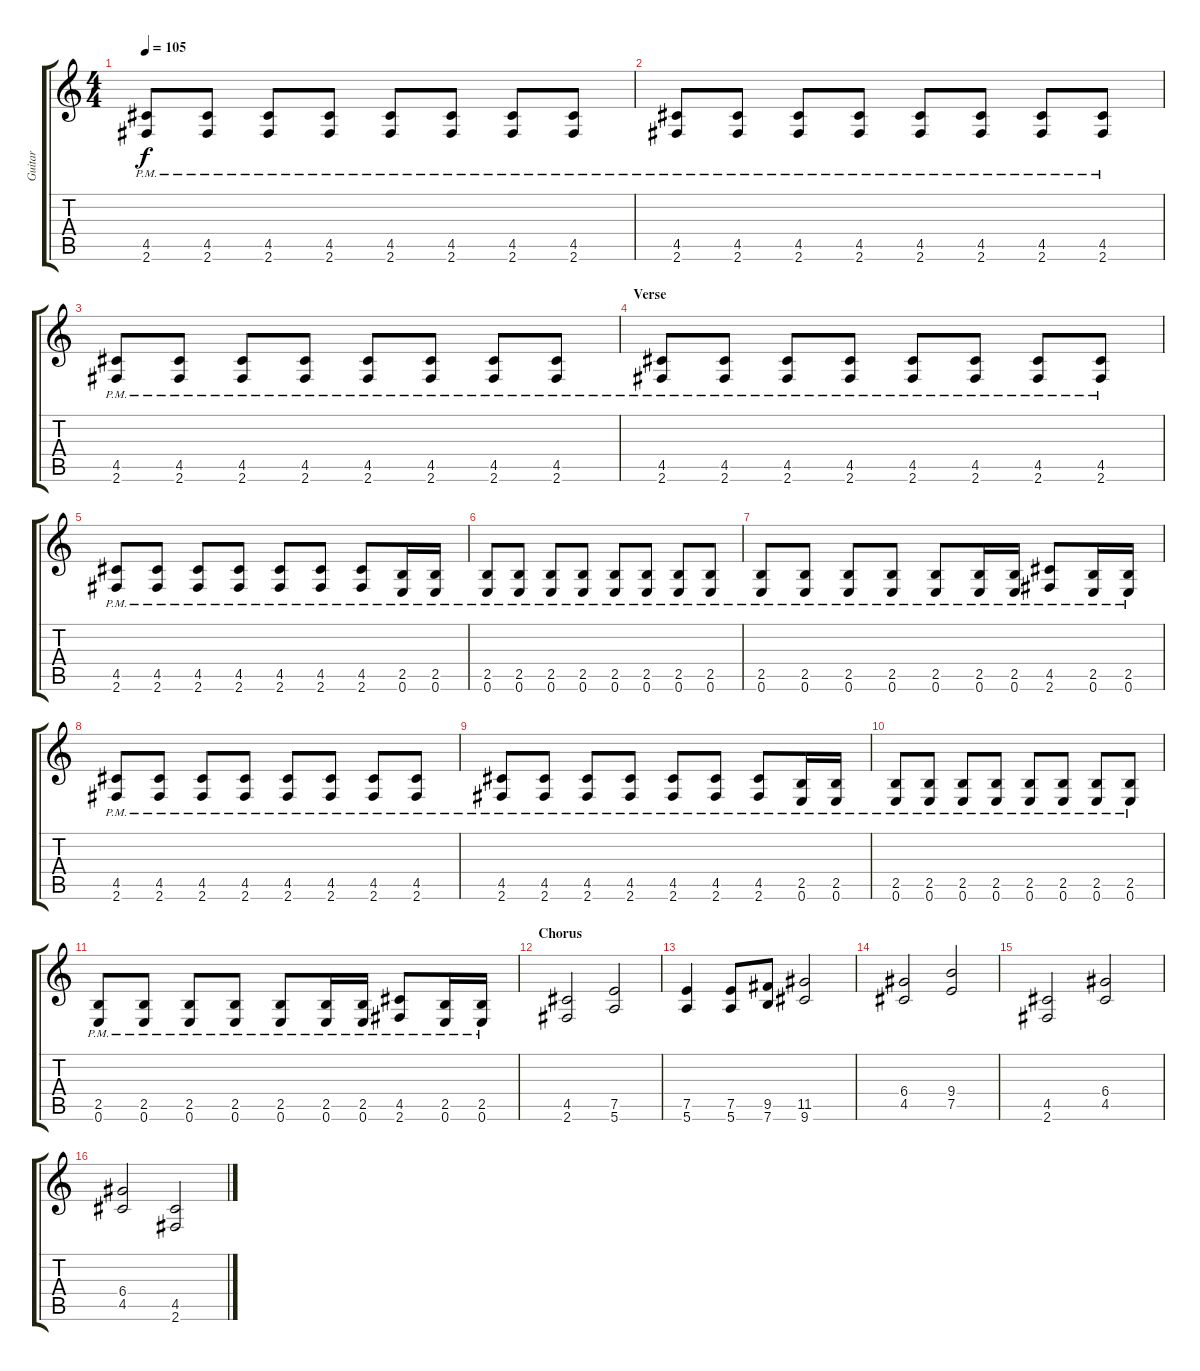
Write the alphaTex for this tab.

\track ("Guitar" "Guitar") {instrument overdrivenguitar}
\staff {score tabs}
\tuning (E4 B3 G3 D3 A2 E2) {hide}
\ts (4 4)
\tempo 105
\clef g2
\ks c
(4.5{pm} 2.6{pm}).8{dy f} (4.5{pm} 2.6{pm}).8 (4.5{pm} 2.6{pm}).8 (4.5{pm} 2.6{pm}).8 (4.5{pm} 2.6{pm}).8 (4.5{pm} 2.6{pm}).8 (4.5{pm} 2.6{pm}).8 (4.5{pm} 2.6{pm}).8 |
(4.5{pm} 2.6{pm}).8 (4.5{pm} 2.6{pm}).8 (4.5{pm} 2.6{pm}).8 (4.5{pm} 2.6{pm}).8 (4.5{pm} 2.6{pm}).8 (4.5{pm} 2.6{pm}).8 (4.5{pm} 2.6{pm}).8 (4.5{pm} 2.6{pm}).8 |
(4.5{pm} 2.6{pm}).8 (4.5{pm} 2.6{pm}).8 (4.5{pm} 2.6{pm}).8 (4.5{pm} 2.6{pm}).8 (4.5{pm} 2.6{pm}).8 (4.5{pm} 2.6{pm}).8 (4.5{pm} 2.6{pm}).8 (4.5{pm} 2.6{pm}).8 |
\section ("" "Verse")
(4.5{pm} 2.6{pm}).8 (4.5{pm} 2.6{pm}).8 (4.5{pm} 2.6{pm}).8 (4.5{pm} 2.6{pm}).8 (4.5{pm} 2.6{pm}).8 (4.5{pm} 2.6{pm}).8 (4.5{pm} 2.6{pm}).8 (4.5{pm} 2.6{pm}).8 |
(4.5{pm} 2.6{pm}).8 (4.5{pm} 2.6{pm}).8 (4.5{pm} 2.6{pm}).8 (4.5{pm} 2.6{pm}).8 (4.5{pm} 2.6{pm}).8 (4.5{pm} 2.6{pm}).8 (4.5{pm} 2.6{pm}).8 (2.5{pm} 0.6{pm}).16 (2.5 0.6{pm}).16 |
(2.5{pm} 0.6{pm}).8 (2.5{pm} 0.6{pm}).8 (2.5{pm} 0.6{pm}).8 (2.5{pm} 0.6{pm}).8 (2.5{pm} 0.6{pm}).8 (2.5{pm} 0.6{pm}).8 (2.5{pm} 0.6{pm}).8 (2.5{pm} 0.6{pm}).8 |
(2.5{pm} 0.6{pm}).8 (2.5{pm} 0.6{pm}).8 (2.5{pm} 0.6{pm}).8 (2.5{pm} 0.6{pm}).8 (2.5{pm} 0.6{pm}).8 (2.5 0.6{pm}).16 (2.5{pm} 0.6{pm}).16 (4.5{pm} 2.6{pm}).8 (2.5{pm} 0.6{pm}).16 (2.5{pm} 0.6{pm}).16 |
(4.5{pm} 2.6{pm}).8 (4.5{pm} 2.6{pm}).8 (4.5{pm} 2.6{pm}).8 (4.5{pm} 2.6{pm}).8 (4.5{pm} 2.6{pm}).8 (4.5{pm} 2.6{pm}).8 (4.5{pm} 2.6{pm}).8 (4.5{pm} 2.6{pm}).8 |
(4.5{pm} 2.6{pm}).8 (4.5{pm} 2.6{pm}).8 (4.5{pm} 2.6{pm}).8 (4.5{pm} 2.6{pm}).8 (4.5{pm} 2.6{pm}).8 (4.5{pm} 2.6{pm}).8 (4.5{pm} 2.6{pm}).8 (2.5{pm} 0.6{pm}).16 (2.5 0.6{pm}).16 |
(2.5{pm} 0.6{pm}).8 (2.5{pm} 0.6{pm}).8 (2.5{pm} 0.6{pm}).8 (2.5{pm} 0.6{pm}).8 (2.5{pm} 0.6{pm}).8 (2.5{pm} 0.6{pm}).8 (2.5{pm} 0.6{pm}).8 (2.5{pm} 0.6{pm}).8 |
(2.5{pm} 0.6{pm}).8 (2.5{pm} 0.6{pm}).8 (2.5{pm} 0.6{pm}).8 (2.5{pm} 0.6{pm}).8 (2.5{pm} 0.6{pm}).8 (2.5 0.6{pm}).16 (2.5{pm} 0.6{pm}).16 (4.5{pm} 2.6{pm}).8 (2.5{pm} 0.6{pm}).16 (2.5{pm} 0.6{pm}).16 |
\section ("" "Chorus")
(4.5 2.6).2 (7.5 5.6).2 |
(7.5 5.6).4 (7.5 5.6).8 (9.5 7.6).8 (11.5 9.6).2 |
(6.4 4.5).2 (9.4 7.5).2 |
(4.5 2.6).2 (6.4 4.5).2 |
(6.4 4.5).2 (4.5 2.6).2
